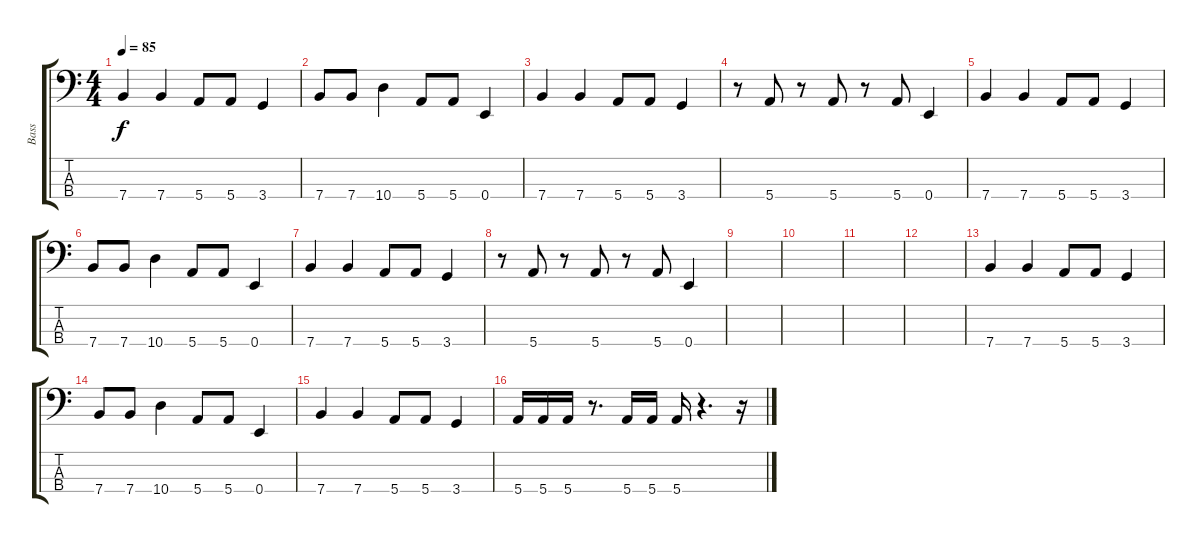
\track ("Bass" "Bass") {instrument electricbassfinger}
\staff {score tabs}
\tuning (G2 D2 A1 E1) {hide}
\ts (4 4)
\tempo 85
\clef f4
\ks c
7.4.4{dy f} 7.4.4 5.4.8 5.4.8 3.4.4 |
7.4.8 7.4.8 10.4.4 5.4.8 5.4.8 0.4.4 |
7.4.4 7.4.4 5.4.8 5.4.8 3.4.4 |
r.8 5.4.8 r.8 5.4.8 r.8 5.4.8 0.4.4 |
7.4.4 7.4.4 5.4.8 5.4.8 3.4.4 |
7.4.8 7.4.8 10.4.4 5.4.8 5.4.8 0.4.4 |
7.4.4 7.4.4 5.4.8 5.4.8 3.4.4 |
r.8 5.4.8 r.8 5.4.8 r.8 5.4.8 0.4.4 |
|
|
|
|
7.4.4 7.4.4 5.4.8 5.4.8 3.4.4 |
7.4.8 7.4.8 10.4.4 5.4.8 5.4.8 0.4.4 |
7.4.4 7.4.4 5.4.8 5.4.8 3.4.4 |
5.4.16 5.4.16 5.4.16 r.8{d} 5.4.16 5.4.16 5.4.16 r.4{d} r.16
